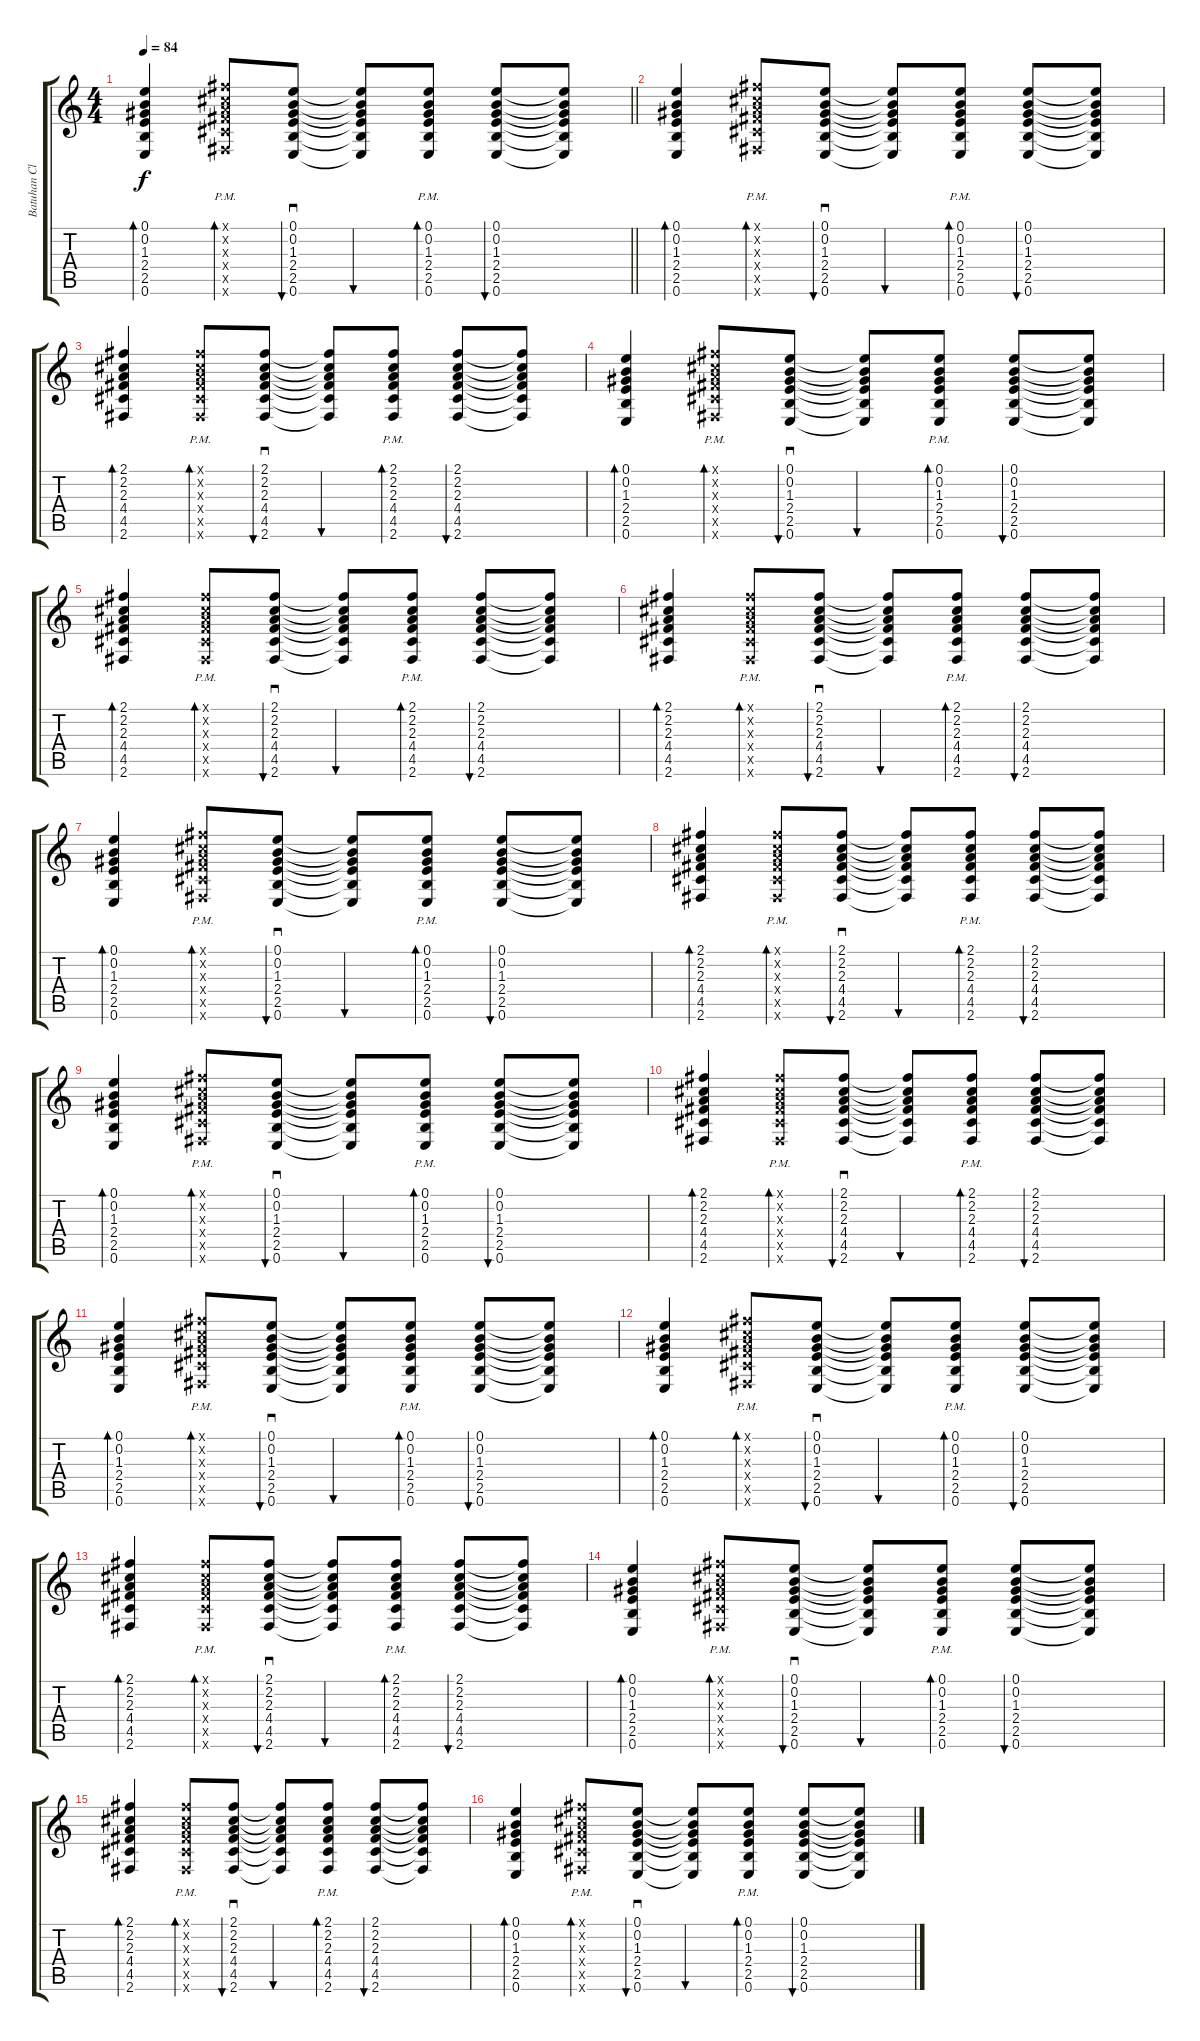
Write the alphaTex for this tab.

\track ("Batuhan Clean" "Batuhan Cl") {instrument acousticguitarsteel}
\staff {score tabs}
\tuning (E4 B3 G3 D3 A2 E2) {hide}
\ts (4 4)
\tempo 84
\clef g2
\barLineRight lightlight
\ks c
(0.1 0.2 1.3 2.4 2.5 0.6).4{bd 60 dy f} (2.1{pm x} 2.2{pm x} 2.3{x} 4.4{pm x} 4.5{pm x} 2.6{pm x}).8{bd 60} (0.1 0.2 1.3 2.4 2.5 0.6).8{sd bu 30} (0.1{t} 0.2{t} 1.3{t} 2.4{t} 2.5{t} 0.6{t}).8{bu 30} (0.1{pm} 0.2{pm} 1.3{pm} 2.4{pm} 2.5{pm} 0.6{pm}).8{bd 30} (0.1 0.2 1.3 2.4 2.5 0.6).8{bu 30} (0.1{t} 0.2{t} 1.3{t} 2.4{t} 2.5{t} 0.6{t}).8 |
(0.1 0.2 1.3 2.4 2.5 0.6).4{bd 60} (2.1{pm x} 2.2{pm x} 2.3{x} 4.4{pm x} 4.5{pm x} 2.6{pm x}).8{bd 60} (0.1 0.2 1.3 2.4 2.5 0.6).8{sd bu 30} (0.1{t} 0.2{t} 1.3{t} 2.4{t} 2.5{t} 0.6{t}).8{bu 30} (0.1{pm} 0.2{pm} 1.3{pm} 2.4{pm} 2.5{pm} 0.6{pm}).8{bd 30} (0.1 0.2 1.3 2.4 2.5 0.6).8{bu 30} (0.1{t} 0.2{t} 1.3{t} 2.4{t} 2.5{t} 0.6{t}).8 |
(2.1 2.2 2.3 4.4 4.5 2.6).4{bd 60} (2.1{pm x} 2.2{pm x} 2.3{x} 4.4{pm x} 4.5{pm x} 2.6{pm x}).8{bd 60} (2.1 2.2 2.3 4.4 4.5 2.6).8{sd bu 30} (2.1{t} 2.2{t} 2.3{t} 4.4{t} 4.5{t} 2.6{t}).8{bu 30} (2.1{pm} 2.2{pm} 2.3{pm} 4.4{pm} 4.5{pm} 2.6{pm}).8{bd 30} (2.1 2.2 2.3 4.4 4.5 2.6).8{bu 30} (2.1{t} 2.2{t} 2.3{t} 4.4{t} 4.5{t} 2.6{t}).8 |
(0.1 0.2 1.3 2.4 2.5 0.6).4{bd 60} (2.1{pm x} 2.2{pm x} 2.3{x} 4.4{pm x} 4.5{pm x} 2.6{pm x}).8{bd 60} (0.1 0.2 1.3 2.4 2.5 0.6).8{sd bu 30} (0.1{t} 0.2{t} 1.3{t} 2.4{t} 2.5{t} 0.6{t}).8{bu 30} (0.1{pm} 0.2{pm} 1.3{pm} 2.4{pm} 2.5{pm} 0.6{pm}).8{bd 30} (0.1 0.2 1.3 2.4 2.5 0.6).8{bu 30} (0.1{t} 0.2{t} 1.3{t} 2.4{t} 2.5{t} 0.6{t}).8 |
(2.1 2.2 2.3 4.4 4.5 2.6).4{bd 60} (2.1{pm x} 2.2{pm x} 2.3{x} 4.4{pm x} 4.5{pm x} 2.6{pm x}).8{bd 60} (2.1 2.2 2.3 4.4 4.5 2.6).8{sd bu 30} (2.1{t} 2.2{t} 2.3{t} 4.4{t} 4.5{t} 2.6{t}).8{bu 30} (2.1{pm} 2.2{pm} 2.3{pm} 4.4{pm} 4.5{pm} 2.6{pm}).8{bd 30} (2.1 2.2 2.3 4.4 4.5 2.6).8{bu 30} (2.1{t} 2.2{t} 2.3{t} 4.4{t} 4.5{t} 2.6{t}).8 |
(2.1 2.2 2.3 4.4 4.5 2.6).4{bd 60} (2.1{pm x} 2.2{pm x} 2.3{x} 4.4{pm x} 4.5{pm x} 2.6{pm x}).8{bd 60} (2.1 2.2 2.3 4.4 4.5 2.6).8{sd bu 30} (2.1{t} 2.2{t} 2.3{t} 4.4{t} 4.5{t} 2.6{t}).8{bu 30} (2.1{pm} 2.2{pm} 2.3{pm} 4.4{pm} 4.5{pm} 2.6{pm}).8{bd 30} (2.1 2.2 2.3 4.4 4.5 2.6).8{bu 30} (2.1{t} 2.2{t} 2.3{t} 4.4{t} 4.5{t} 2.6{t}).8 |
(0.1 0.2 1.3 2.4 2.5 0.6).4{bd 60} (2.1{pm x} 2.2{pm x} 2.3{x} 4.4{pm x} 4.5{pm x} 2.6{pm x}).8{bd 60} (0.1 0.2 1.3 2.4 2.5 0.6).8{sd bu 30} (0.1{t} 0.2{t} 1.3{t} 2.4{t} 2.5{t} 0.6{t}).8{bu 30} (0.1{pm} 0.2{pm} 1.3{pm} 2.4{pm} 2.5{pm} 0.6{pm}).8{bd 30} (0.1 0.2 1.3 2.4 2.5 0.6).8{bu 30} (0.1{t} 0.2{t} 1.3{t} 2.4{t} 2.5{t} 0.6{t}).8 |
(2.1 2.2 2.3 4.4 4.5 2.6).4{bd 60} (2.1{pm x} 2.2{pm x} 2.3{x} 4.4{pm x} 4.5{pm x} 2.6{pm x}).8{bd 60} (2.1 2.2 2.3 4.4 4.5 2.6).8{sd bu 30} (2.1{t} 2.2{t} 2.3{t} 4.4{t} 4.5{t} 2.6{t}).8{bu 30} (2.1{pm} 2.2{pm} 2.3{pm} 4.4{pm} 4.5{pm} 2.6{pm}).8{bd 30} (2.1 2.2 2.3 4.4 4.5 2.6).8{bu 30} (2.1{t} 2.2{t} 2.3{t} 4.4{t} 4.5{t} 2.6{t}).8 |
(0.1 0.2 1.3 2.4 2.5 0.6).4{bd 60} (2.1{pm x} 2.2{pm x} 2.3{x} 4.4{pm x} 4.5{pm x} 2.6{pm x}).8{bd 60} (0.1 0.2 1.3 2.4 2.5 0.6).8{sd bu 30} (0.1{t} 0.2{t} 1.3{t} 2.4{t} 2.5{t} 0.6{t}).8{bu 30} (0.1{pm} 0.2{pm} 1.3{pm} 2.4{pm} 2.5{pm} 0.6{pm}).8{bd 30} (0.1 0.2 1.3 2.4 2.5 0.6).8{bu 30} (0.1{t} 0.2{t} 1.3{t} 2.4{t} 2.5{t} 0.6{t}).8 |
(2.1 2.2 2.3 4.4 4.5 2.6).4{bd 60} (2.1{pm x} 2.2{pm x} 2.3{x} 4.4{pm x} 4.5{pm x} 2.6{pm x}).8{bd 60} (2.1 2.2 2.3 4.4 4.5 2.6).8{sd bu 30} (2.1{t} 2.2{t} 2.3{t} 4.4{t} 4.5{t} 2.6{t}).8{bu 30} (2.1{pm} 2.2{pm} 2.3{pm} 4.4{pm} 4.5{pm} 2.6{pm}).8{bd 30} (2.1 2.2 2.3 4.4 4.5 2.6).8{bu 30} (2.1{t} 2.2{t} 2.3{t} 4.4{t} 4.5{t} 2.6{t}).8 |
(0.1 0.2 1.3 2.4 2.5 0.6).4{bd 60} (2.1{pm x} 2.2{pm x} 2.3{x} 4.4{pm x} 4.5{pm x} 2.6{pm x}).8{bd 60} (0.1 0.2 1.3 2.4 2.5 0.6).8{sd bu 30} (0.1{t} 0.2{t} 1.3{t} 2.4{t} 2.5{t} 0.6{t}).8{bu 30} (0.1{pm} 0.2{pm} 1.3{pm} 2.4{pm} 2.5{pm} 0.6{pm}).8{bd 30} (0.1 0.2 1.3 2.4 2.5 0.6).8{bu 30} (0.1{t} 0.2{t} 1.3{t} 2.4{t} 2.5{t} 0.6{t}).8 |
(0.1 0.2 1.3 2.4 2.5 0.6).4{bd 60} (2.1{pm x} 2.2{pm x} 2.3{x} 4.4{pm x} 4.5{pm x} 2.6{pm x}).8{bd 60} (0.1 0.2 1.3 2.4 2.5 0.6).8{sd bu 30} (0.1{t} 0.2{t} 1.3{t} 2.4{t} 2.5{t} 0.6{t}).8{bu 30} (0.1{pm} 0.2{pm} 1.3{pm} 2.4{pm} 2.5{pm} 0.6{pm}).8{bd 30} (0.1 0.2 1.3 2.4 2.5 0.6).8{bu 30} (0.1{t} 0.2{t} 1.3{t} 2.4{t} 2.5{t} 0.6{t}).8 |
(2.1 2.2 2.3 4.4 4.5 2.6).4{bd 60} (2.1{pm x} 2.2{pm x} 2.3{x} 4.4{pm x} 4.5{pm x} 2.6{pm x}).8{bd 60} (2.1 2.2 2.3 4.4 4.5 2.6).8{sd bu 30} (2.1{t} 2.2{t} 2.3{t} 4.4{t} 4.5{t} 2.6{t}).8{bu 30} (2.1{pm} 2.2{pm} 2.3{pm} 4.4{pm} 4.5{pm} 2.6{pm}).8{bd 30} (2.1 2.2 2.3 4.4 4.5 2.6).8{bu 30} (2.1{t} 2.2{t} 2.3{t} 4.4{t} 4.5{t} 2.6{t}).8 |
(0.1 0.2 1.3 2.4 2.5 0.6).4{bd 60} (2.1{pm x} 2.2{pm x} 2.3{x} 4.4{pm x} 4.5{pm x} 2.6{pm x}).8{bd 60} (0.1 0.2 1.3 2.4 2.5 0.6).8{sd bu 30} (0.1{t} 0.2{t} 1.3{t} 2.4{t} 2.5{t} 0.6{t}).8{bu 30} (0.1{pm} 0.2{pm} 1.3{pm} 2.4{pm} 2.5{pm} 0.6{pm}).8{bd 30} (0.1 0.2 1.3 2.4 2.5 0.6).8{bu 30} (0.1{t} 0.2{t} 1.3{t} 2.4{t} 2.5{t} 0.6{t}).8 |
(2.1 2.2 2.3 4.4 4.5 2.6).4{bd 60} (2.1{pm x} 2.2{pm x} 2.3{x} 4.4{pm x} 4.5{pm x} 2.6{pm x}).8{bd 60} (2.1 2.2 2.3 4.4 4.5 2.6).8{sd bu 30} (2.1{t} 2.2{t} 2.3{t} 4.4{t} 4.5{t} 2.6{t}).8{bu 30} (2.1{pm} 2.2{pm} 2.3{pm} 4.4{pm} 4.5{pm} 2.6{pm}).8{bd 30} (2.1 2.2 2.3 4.4 4.5 2.6).8{bu 30} (2.1{t} 2.2{t} 2.3{t} 4.4{t} 4.5{t} 2.6{t}).8 |
(0.1 0.2 1.3 2.4 2.5 0.6).4{bd 60} (2.1{pm x} 2.2{pm x} 2.3{x} 4.4{pm x} 4.5{pm x} 2.6{pm x}).8{bd 60} (0.1 0.2 1.3 2.4 2.5 0.6).8{sd bu 30} (0.1{t} 0.2{t} 1.3{t} 2.4{t} 2.5{t} 0.6{t}).8{bu 30} (0.1{pm} 0.2{pm} 1.3{pm} 2.4{pm} 2.5{pm} 0.6{pm}).8{bd 30} (0.1 0.2 1.3 2.4 2.5 0.6).8{bu 30} (0.1{t} 0.2{t} 1.3{t} 2.4{t} 2.5{t} 0.6{t}).8
